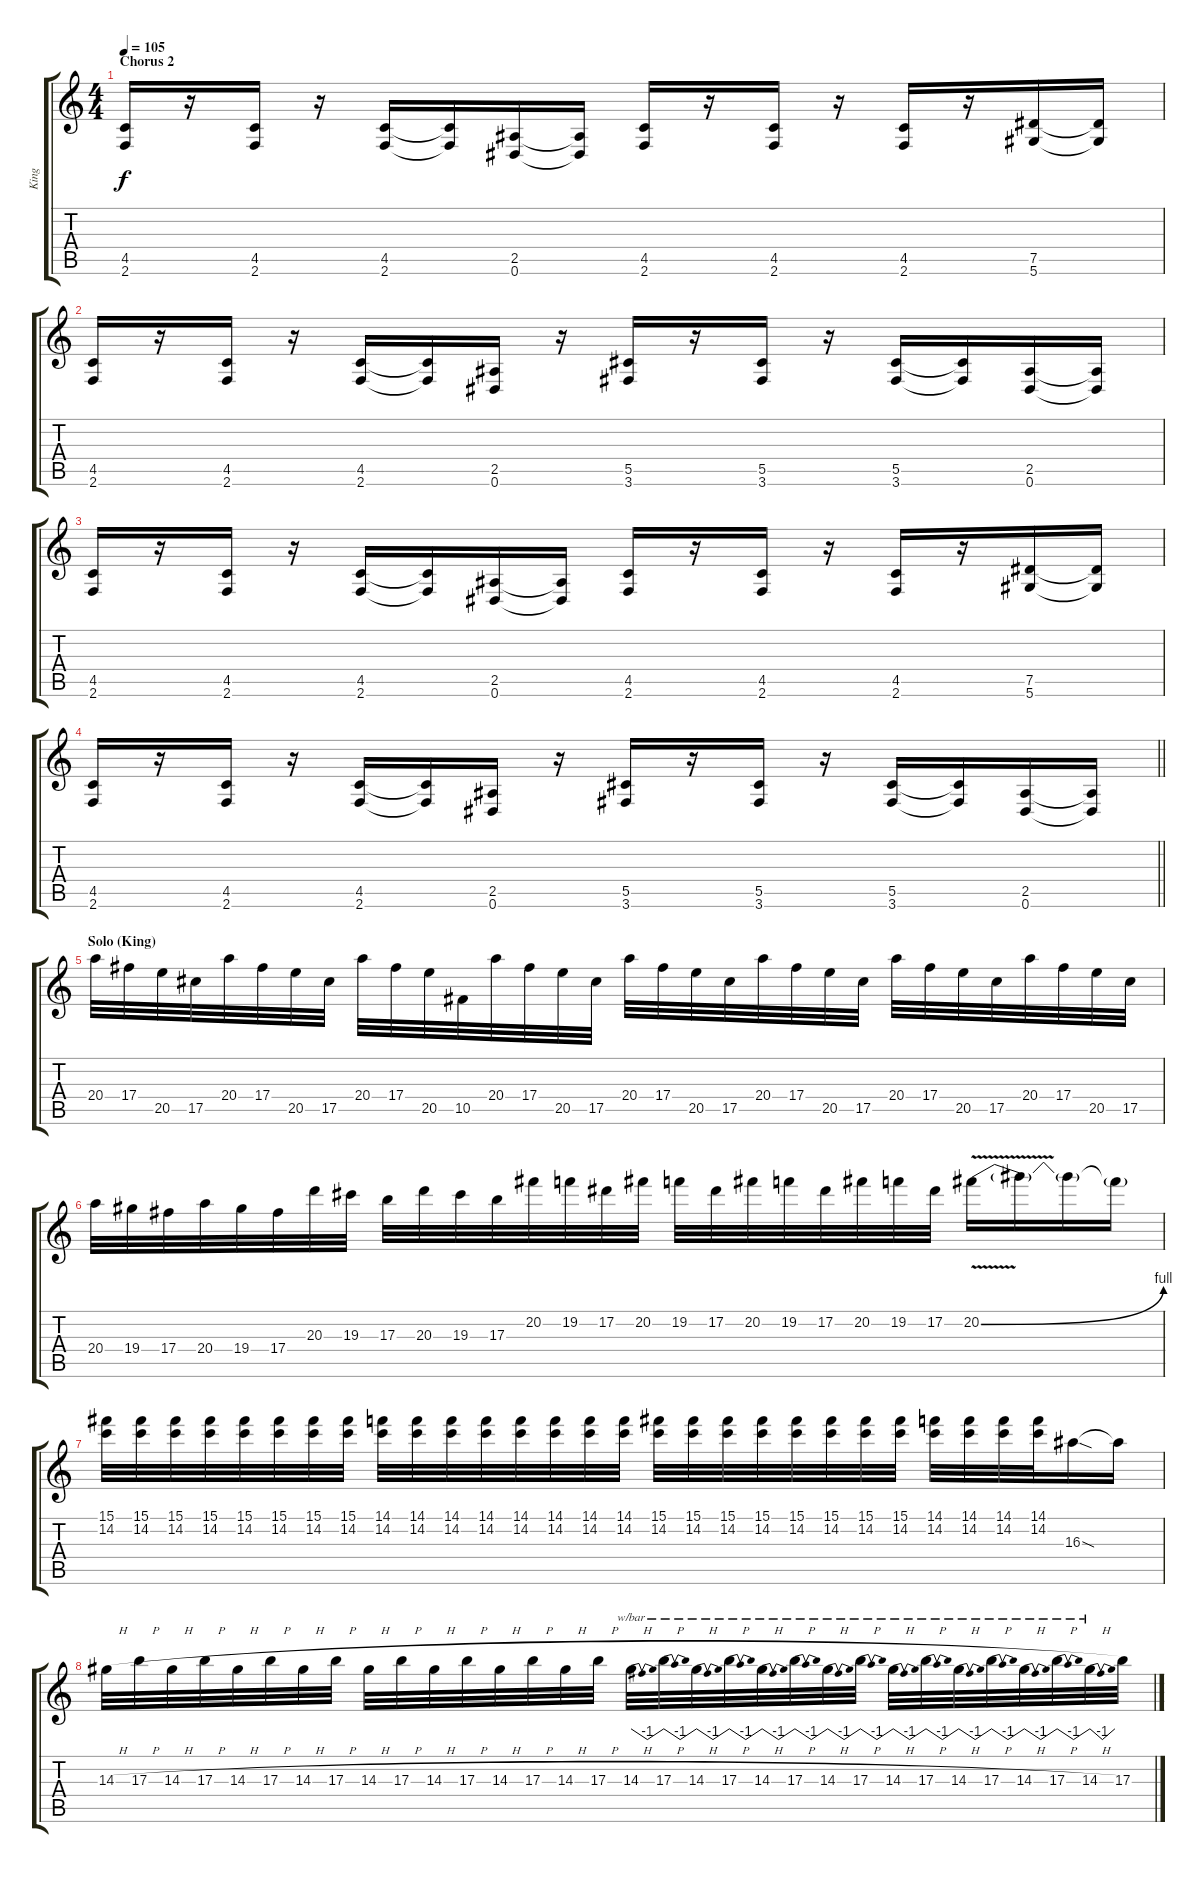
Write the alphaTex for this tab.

\track ("King" "King") {instrument distortionguitar}
\staff {score tabs}
\tuning (Eb4 Bb3 Gb3 Db3 Ab2 Eb2) {hide}
\ts (4 4)
\section ("" "Chorus 2")
\tempo 105
\clef g2
\ks c
(4.5 2.6).16{dy f} r.16 (4.5 2.6).16 r.16 (4.5 2.6).16 (4.5{t} 2.6{t}).16 (2.5 0.6).16 (2.5{t} 0.6{t}).16 (4.5 2.6).16 r.16 (4.5 2.6).16 r.16 (4.5 2.6).16 r.16 (7.5 5.6).16 (7.5{t} 5.6{t}).16 |
(4.5 2.6).16 r.16 (4.5 2.6).16 r.16 (4.5 2.6).16 (4.5{t} 2.6{t}).16 (2.5 0.6).16 r.16 (5.5 3.6).16 r.16 (5.5 3.6).16 r.16 (5.5 3.6).16 (5.5{t} 3.6{t}).16 (2.5 0.6).16 (2.5{t} 0.6{t}).16 |
(4.5 2.6).16 r.16 (4.5 2.6).16 r.16 (4.5 2.6).16 (4.5{t} 2.6{t}).16 (2.5 0.6).16 (2.5{t} 0.6{t}).16 (4.5 2.6).16 r.16 (4.5 2.6).16 r.16 (4.5 2.6).16 r.16 (7.5 5.6).16 (7.5{t} 5.6{t}).16 |
\barLineRight lightlight
(4.5 2.6).16 r.16 (4.5 2.6).16 r.16 (4.5 2.6).16 (4.5{t} 2.6{t}).16 (2.5 0.6).16 r.16 (5.5 3.6).16 r.16 (5.5 3.6).16 r.16 (5.5 3.6).16 (5.5{t} 3.6{t}).16 (2.5 0.6).16 (2.5{t} 0.6{t}).16 |
\section ("" "Solo (King)")
20.4.32 17.4.32 20.5.32 17.5.32 20.4.32 17.4.32 20.5.32 17.5.32 20.4.32 17.4.32 20.5.32 10.5.32 20.4.32 17.4.32 20.5.32 17.5.32 20.4.32 17.4.32 20.5.32 17.5.32 20.4.32 17.4.32 20.5.32 17.5.32 20.4.32 17.4.32 20.5.32 17.5.32 20.4.32 17.4.32 20.5.32 17.5.32 |
20.4.32 19.4.32 17.4.32 20.4.32 19.4.32 17.4.32 20.3.32 19.3.32 17.3.32 20.3.32 19.3.32 17.3.32 20.2.32 19.2.32 17.2.32 20.2.32 19.2.32 17.2.32 20.2.32 19.2.32 17.2.32 20.2.32 19.2.32 17.2.32 20.2{be (bend 0 0 60 4) v}.16 20.2{t}.16 20.2{t}.16 20.2{t}.16 |
(15.1 14.2).32 (15.1 14.2).32 (15.1 14.2).32 (15.1 14.2).32 (15.1 14.2).32 (15.1 14.2).32 (15.1 14.2).32 (15.1 14.2).32 (14.1 14.2).32 (14.1 14.2).32 (14.1 14.2).32 (14.1 14.2).32 (14.1 14.2).32 (14.1 14.2).32 (14.1 14.2).32 (14.1 14.2).32 (15.1 14.2).32 (15.1 14.2).32 (15.1 14.2).32 (15.1 14.2).32 (15.1 14.2).32 (15.1 14.2).32 (15.1 14.2).32 (15.1 14.2).32 (14.1 14.2).32 (14.1 14.2).32 (14.1 14.2).32 (14.1 14.2).32 16.3{sod}.16 16.3{t}.16 |
14.3{h}.32 17.3{h}.32 14.3{h}.32 17.3{h}.32 14.3{h}.32 17.3{h}.32 14.3{h}.32 17.3{h}.32 14.3{h}.32 17.3{h}.32 14.3{h}.32 17.3{h}.32 14.3{h}.32 17.3{h}.32 14.3{h}.32 17.3{h}.32 14.3{h}.32{tbe (dip default 0 0 30 -4 60 0)} 17.3{h}.32{tbe (dip default 0 0 30 -4 60 0)} 14.3{h}.32{tbe (dip default 0 0 30 -4 60 0)} 17.3{h}.32{tbe (dip default 0 0 30 -4 60 0)} 14.3{h}.32{tbe (dip default 0 0 30 -4 60 0)} 17.3{h}.32{tbe (dip default 0 0 30 -4 60 0)} 14.3{h}.32{tbe (dip default 0 0 30 -4 60 0)} 17.3{h}.32{tbe (dip default 0 0 30 -4 60 0)} 14.3{h}.32{tbe (dip default 0 0 30 -4 60 0)} 17.3{h}.32{tbe (dip default 0 0 30 -4 60 0)} 14.3{h}.32{tbe (dip default 0 0 30 -4 60 0)} 17.3{h}.32{tbe (dip default 0 0 30 -4 60 0)} 14.3{h}.32{tbe (dip default 0 0 30 -4 60 0)} 17.3{h}.32{tbe (dip default 0 0 30 -4 60 0)} 14.3{h}.32{tbe (dip default 0 0 30 -4 60 0)} 17.3{h}.32
